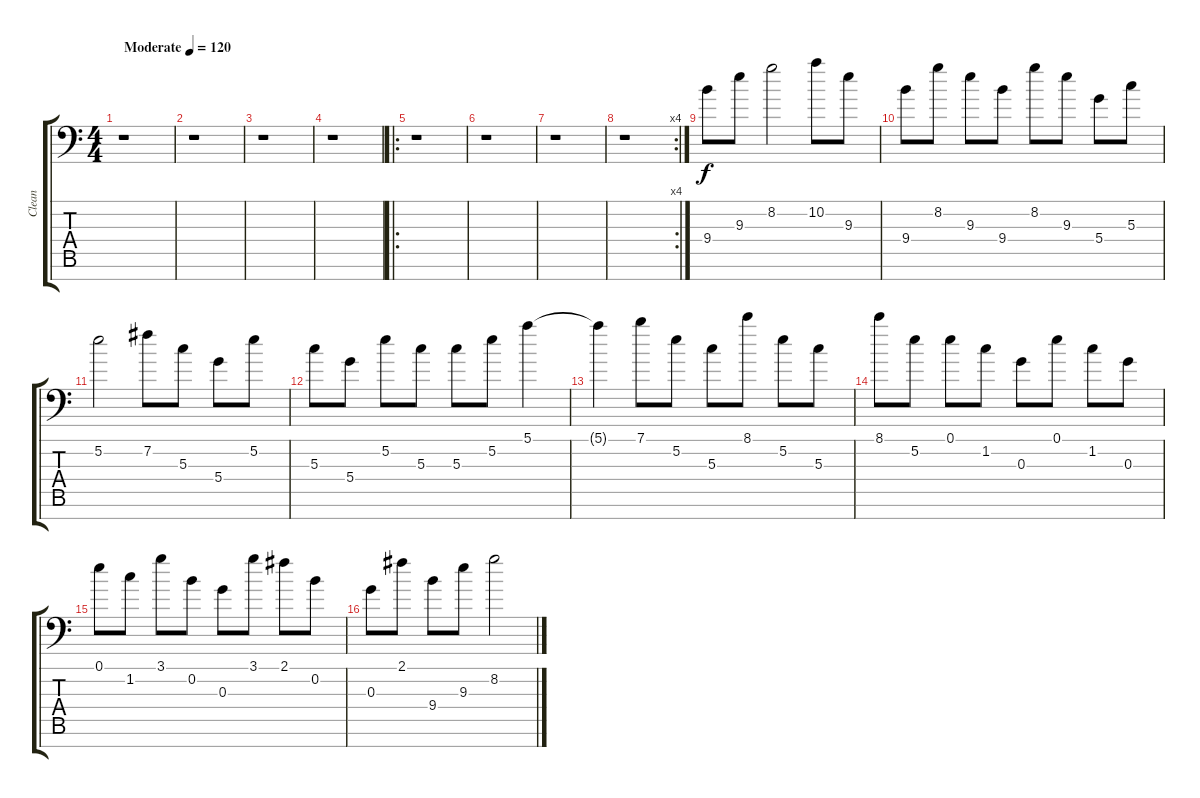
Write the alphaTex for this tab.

\track ("Clean" "Clean") {instrument electricguitarclean}
\staff {score tabs}
\tuning (E4 B3 G3 D3 A2 E2 A1) {hide}
\ts (4 4)
\tempo (120 "Moderate")
\clef f4
\ks c
r.1{dy f instrument electricguitarclean} |
\ks c
r.1 |
r.1 |
r.1 |
\ro
r.1 |
r.1 |
r.1 |
\rc 4
r.1 |
9.4.8 9.3.8 8.2.2 10.2.8 9.3.8 |
9.4.8 8.2.8 9.3.8 9.4.8 8.2.8 9.3.8 5.4.8 5.3.8 |
5.2.2 7.2.8 5.3.8 5.4.8 5.2.8 |
5.3.8 5.4.8 5.2.8 5.3.8 5.3.8 5.2.8 5.1.4 |
5.1{t}.4 7.1.8 5.2.8 5.3.8 8.1.8 5.2.8 5.3.8 |
8.1.8 5.2.8 0.1.8 1.2.8 0.3.8 0.1.8 1.2.8 0.3.8 |
0.1.8 1.2.8 3.1.8 0.2.8 0.3.8 3.1.8 2.1.8 0.2.8 |
0.3.8 2.1.8 9.4.8 9.3.8 8.2.2
